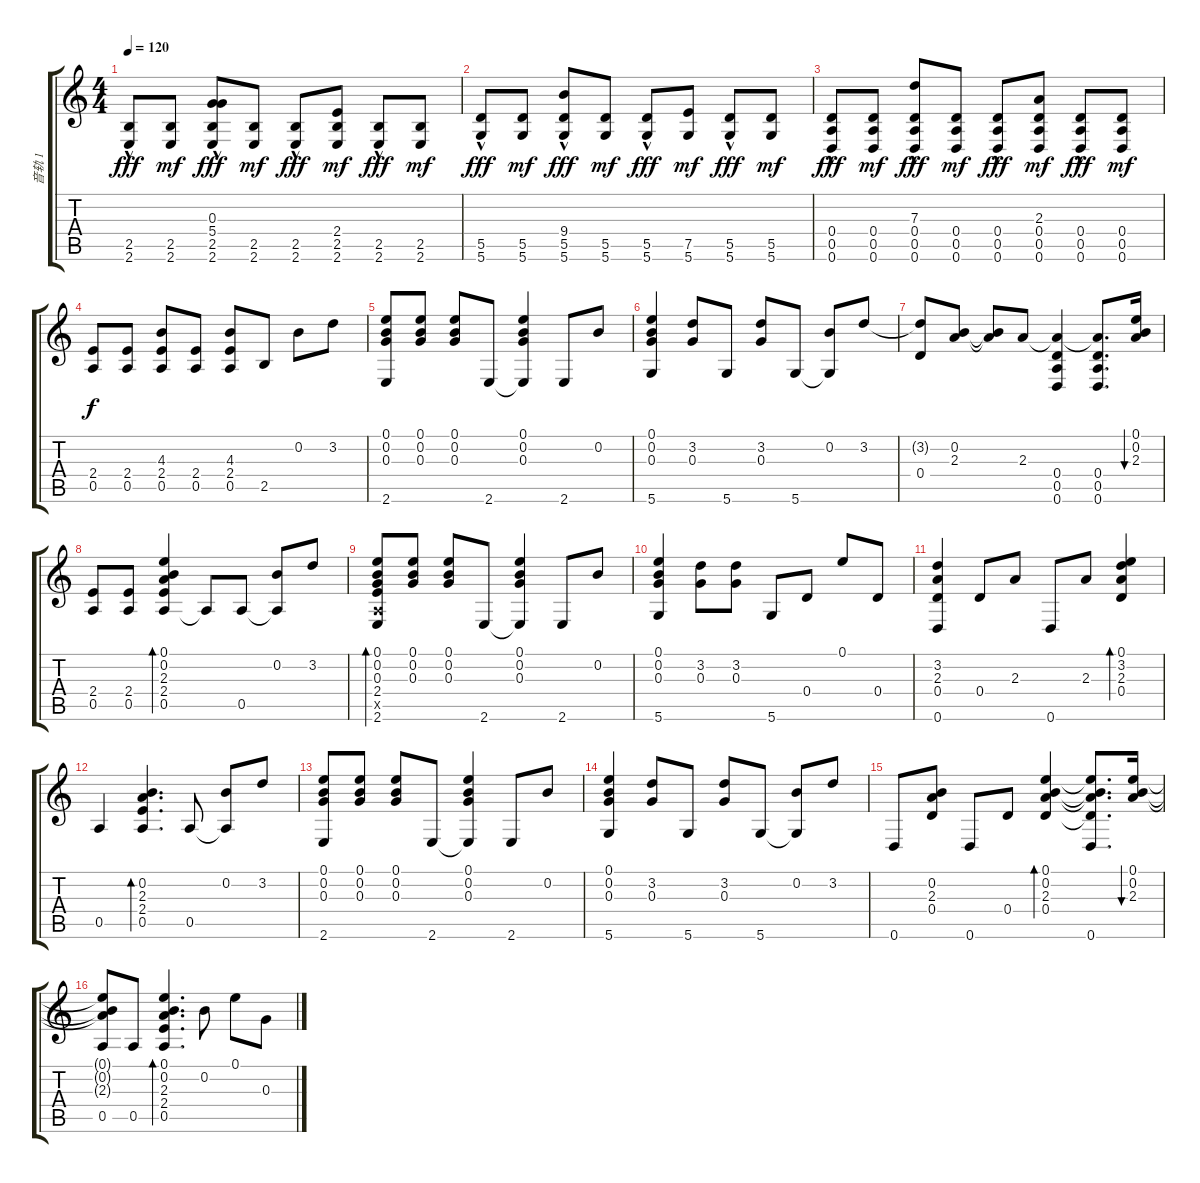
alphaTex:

\track ("音轨 1" "音轨 1") {instrument acousticguitarsteel}
\staff {score tabs}
\tuning (E4 B3 G3 D3 A2 D2) {hide}
\ts (4 4)
\tempo 120
\clef g2
\ks c
(2.5 2.6{hac}).8{dy fff} (2.5 2.6).8{dy mf} (0.3 5.4 2.5 2.6{hac}).8{dy fff} (2.5 2.6).8{dy mf} (2.5 2.6{hac}).8{dy fff} (2.4 2.5 2.6).8{dy mf} (2.5 2.6{hac}).8{dy fff} (2.5 2.6).8{dy mf} |
(5.5 5.6{hac}).8{dy fff} (5.5 5.6).8{dy mf} (9.4 5.5 5.6{hac}).8{dy fff} (5.5 5.6).8{dy mf} (5.5 5.6{hac}).8{dy fff} (7.5 5.6).8{dy mf} (5.5 5.6{hac}).8{dy fff} (5.5 5.6).8{dy mf} |
(0.4 0.5 0.6{hac}).8{dy fff} (0.4 0.5 0.6).8{dy mf} (7.3 0.4 0.5 0.6{hac}).8{dy fff} (0.4 0.5 0.6).8{dy mf} (0.4 0.5 0.6{hac}).8{dy fff} (2.3 0.4 0.5 0.6).8{dy mf} (0.4 0.5 0.6{hac}).8{dy fff} (0.4 0.5 0.6).8{dy mf} |
(2.4 0.5).8{dy f} (2.4 0.5).8 (4.3 2.4 0.5).8 (2.4 0.5).8 (4.3 2.4 0.5).8 2.5.8 0.2.8 3.2.8 |
(0.1 0.2 0.3 2.6).8 (0.1 0.2 0.3).8 (0.1 0.2 0.3).8 2.6.8 (0.1 0.2 0.3 2.6{t}).4 2.6.8 0.2.8 |
(0.1 0.2 0.3 5.6).4 (3.2 0.3).8 5.6.8 (3.2 0.3).8 5.6.8 (0.2 5.6{t}).8 3.2.8 |
(3.2{t} 0.4).8 (0.2 2.3).8 (0.2{t} 2.3{t}).8 2.3.8 (2.3{t} 0.4 0.5 0.6).4 (2.3{t} 0.4 0.5 0.6).8{d} (0.1 0.2 2.3).16{bu 480} |
(2.4 0.5).8 (2.4 0.5).8 (0.1 0.2 2.3 2.4 0.5).4{bd 60} 0.5{t}.8 0.5.8 (0.2 0.5{t}).8 3.2.8 |
(0.1 0.2 0.3 2.4 0.5{x} 2.6).8{bd 60} (0.1 0.2 0.3).8 (0.1 0.2 0.3).8 2.6.8 (0.1 0.2 0.3 2.6{t}).4 2.6.8 0.2.8 |
(0.1 0.2 0.3 5.6).4 (3.2 0.3).8 (3.2 0.3).8 5.6.8 0.4.8 0.1.8 0.4.8 |
(3.2 2.3 0.4 0.6).4 0.4.8 2.3.8 0.6.8 2.3.8 (0.1 3.2 2.3 0.4).4{bd 60} |
0.5.4 (0.2 2.3 2.4 0.5).4{d bd 60} 0.5.8 (0.2 0.5{t}).8 3.2.8 |
(0.1 0.2 0.3 2.6).8 (0.1 0.2 0.3).8 (0.1 0.2 0.3).8 2.6.8 (0.1 0.2 0.3 2.6{t}).4 2.6.8 0.2.8 |
(0.1 0.2 0.3 5.6).4 (3.2 0.3).8 5.6.8 (3.2 0.3).8 5.6.8 (0.2 5.6{t}).8 3.2.8 |
0.6.8 (0.2 2.3 0.4).8 0.6.8 0.4.8 (0.1 0.2 2.3 0.4).4{bd 60} (0.1{t} 0.2{t} 2.3{t} 0.4{t} 0.6).8{d} (0.1 0.2 2.3).16{bu 480} |
(0.1{t} 0.2{t} 2.3{t} 0.5).8 0.5.8 (0.1 0.2 2.3 2.4 0.5).4{d bd 60} 0.2.8 0.1.8 0.3.8
